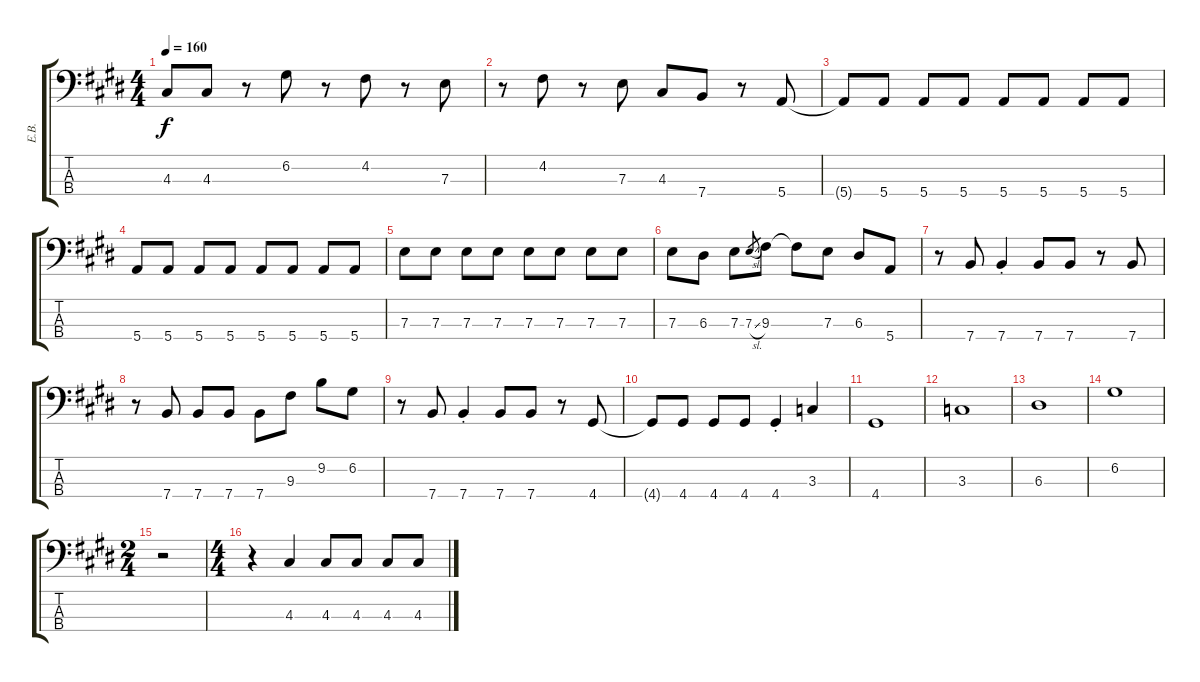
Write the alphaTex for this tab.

\track ("E.B." "E.B.") {instrument electricbassfinger}
\staff {score tabs}
\tuning (G2 D2 A1 E1) {hide}
\ts (4 4)
\tempo 160
\clef f4
\ks e
4.3.8{dy f} 4.3.8 r.8 6.2.8 r.8 4.2.8 r.8 7.3.8 |
r.8 4.2.8 r.8 7.3.8 4.3.8 7.4.8 r.8 5.4.8 |
5.4{t}.8 5.4.8 5.4.8 5.4.8 5.4.8 5.4.8 5.4.8 5.4.8 |
5.4.8 5.4.8 5.4.8 5.4.8 5.4.8 5.4.8 5.4.8 5.4.8 |
7.3.8 7.3.8 7.3.8 7.3.8 7.3.8 7.3.8 7.3.8 7.3.8 |
7.3.8 6.3.8 7.3.8 7.3{sl}.8{gr} 9.3.8 9.3{t}.8 7.3.8 6.3.8 5.4.8 |
r.8 7.4.8 7.4{st}.4 7.4.8 7.4.8 r.8 7.4.8 |
r.8 7.4.8 7.4.8 7.4.8 7.4.8 9.3.8 9.2.8 6.2.8 |
r.8 7.4.8 7.4{st}.4 7.4.8 7.4.8 r.8 4.4.8 |
4.4{t}.8 4.4.8 4.4.8 4.4.8 4.4{st}.4 3.3.4 |
4.4.1 |
3.3.1 |
6.3.1 |
6.2.1 |
\ts (2 4)
r.2 |
\ts (4 4)
r.4 4.3.4 4.3.8 4.3.8 4.3.8 4.3.8
